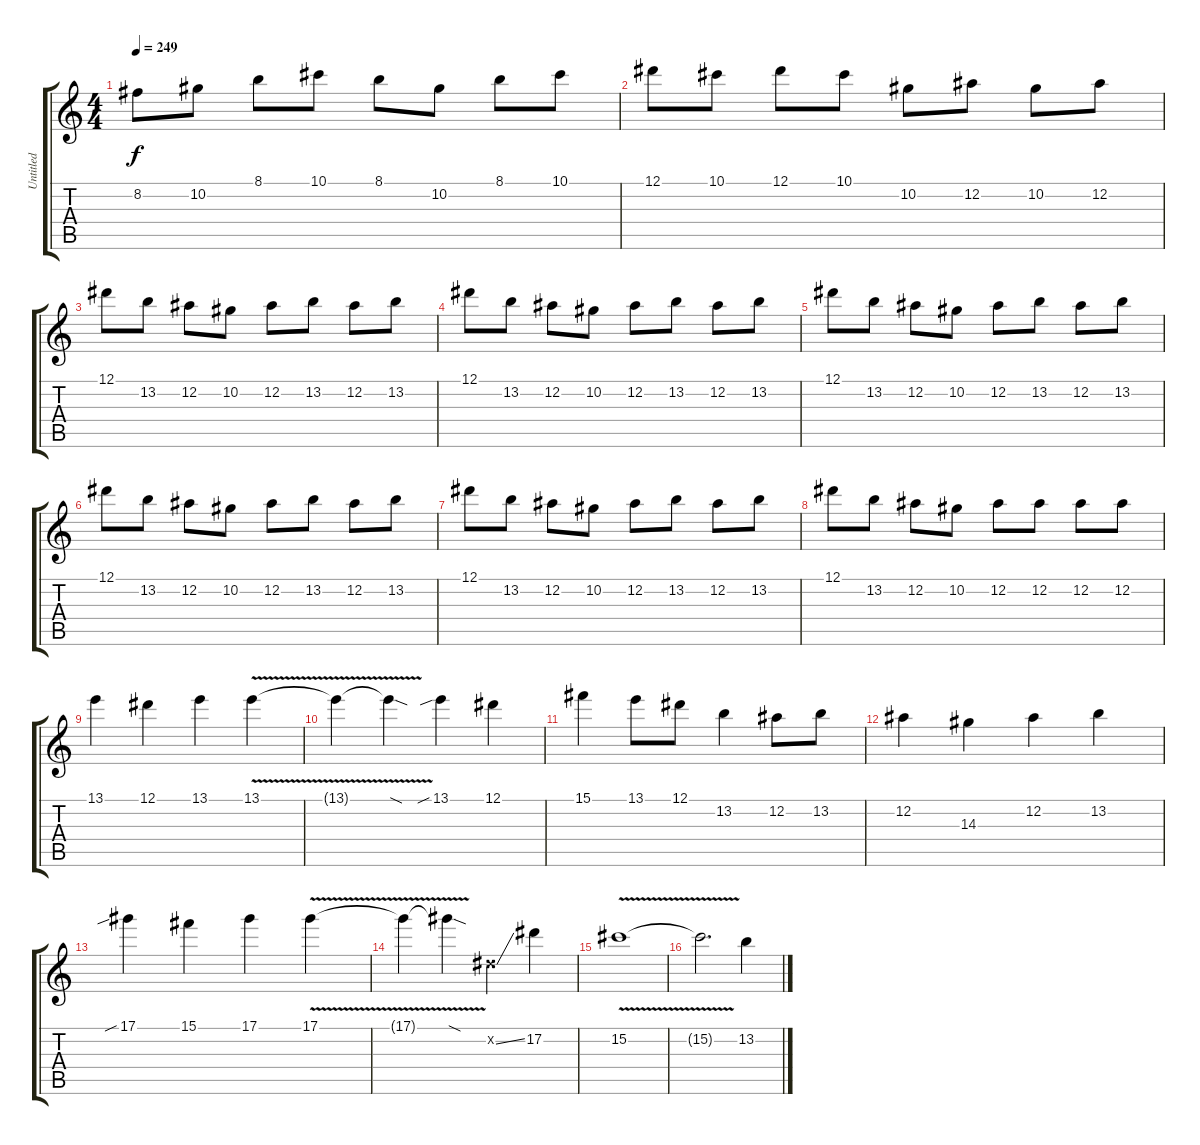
\track ("Untitled" "Untitled") {instrument distortionguitar}
\staff {score tabs}
\tuning (Eb4 Bb3 Gb3 Db3 Ab2 Eb2) {hide}
\ts (4 4)
\tempo 249
\clef g2
\ks c
8.2.8{dy f} 10.2.8 8.1.8 10.1.8 8.1.8 10.2.8 8.1.8 10.1.8 |
12.1.8 10.1.8 12.1.8 10.1.8 10.2.8 12.2.8 10.2.8 12.2.8 |
12.1.8 13.2.8 12.2.8 10.2.8 12.2.8 13.2.8 12.2.8 13.2.8 |
12.1.8 13.2.8 12.2.8 10.2.8 12.2.8 13.2.8 12.2.8 13.2.8 |
12.1.8 13.2.8 12.2.8 10.2.8 12.2.8 13.2.8 12.2.8 13.2.8 |
12.1.8 13.2.8 12.2.8 10.2.8 12.2.8 13.2.8 12.2.8 13.2.8 |
12.1.8 13.2.8 12.2.8 10.2.8 12.2.8 13.2.8 12.2.8 13.2.8 |
12.1.8 13.2.8 12.2.8 10.2.8 12.2.8 12.2.8 12.2.8 12.2.8 |
13.1.4 12.1.4 13.1.4 13.1{v}.4 |
13.1{v t}.4 13.1{sod t}.4 13.1{sib}.4 12.1.4 |
15.1.4 13.1.8 12.1.8 13.2.4 12.2.8 13.2.8 |
12.2.4 14.3.4 12.2.4 13.2.4 |
17.1{sib}.4 15.1.4 17.1.4 17.1{v}.4 |
17.1{v t}.4 17.1{sod t}.4 5.2{ss x}.4 17.2.4 |
15.2{v}.1 |
15.2{v t}.2{d} 13.2.4
